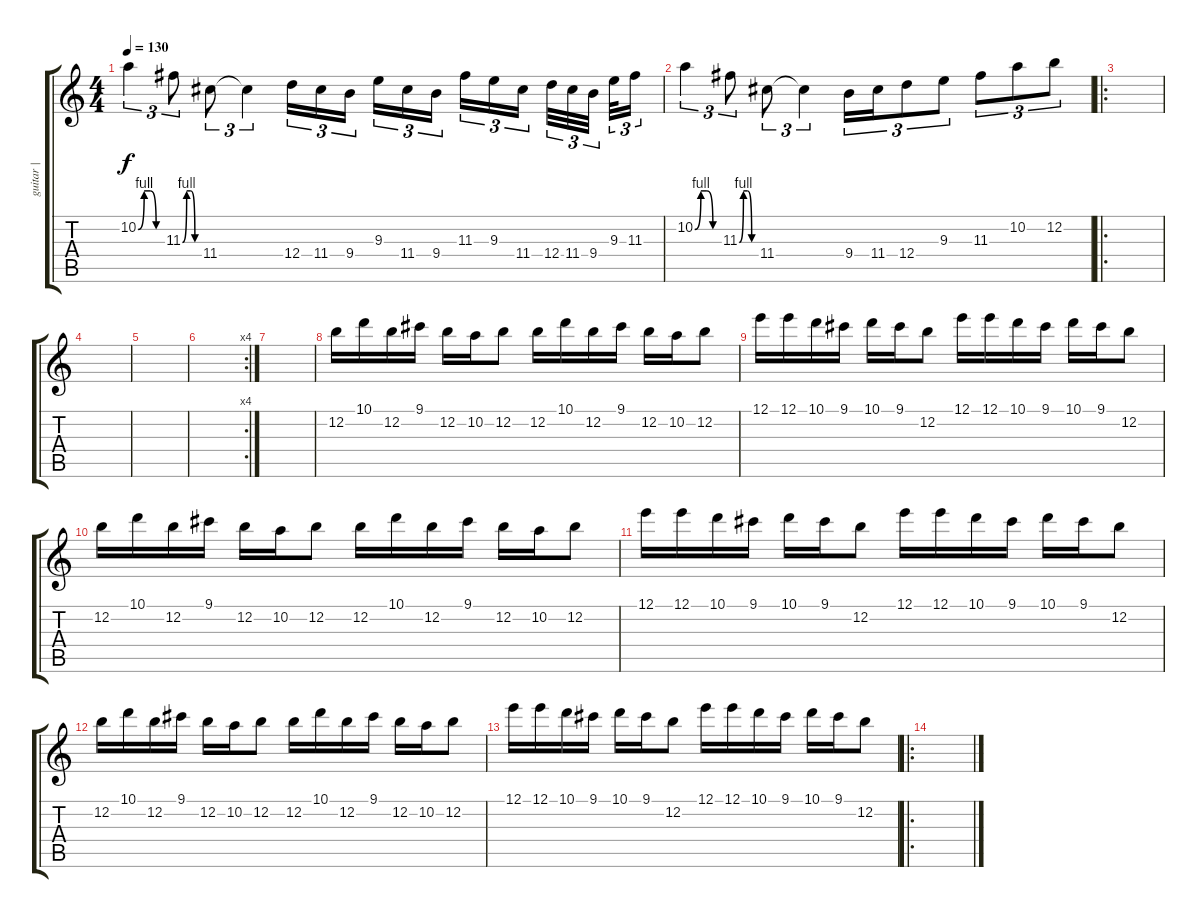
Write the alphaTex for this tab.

\track ("guitar |" "guitar |") {instrument overdrivenguitar}
\staff {score tabs}
\tuning (E4 B3 G3 D3 A2 E2) {hide}
\ts (4 4)
\tempo 130
\clef g2
\ks c
10.2{be (custom 0 0 15 4 30 4 45 0 60 0)}.4{tu (3 2) dy f} 11.3{be (custom 0 0 15 4 30 4 45 0 60 0)}.8{tu (3 2)} 11.4.8{tu (3 2)} 11.4{t}.4{tu (3 2)} 12.4.16{tu (3 2)} 11.4.16{tu (3 2)} 9.4.16{tu (3 2)} 9.3.16{tu (3 2)} 11.4.16{tu (3 2)} 9.4.16{tu (3 2)} 11.3.16{tu (3 2)} 9.3.16{tu (3 2)} 11.4.16{tu (3 2)} 12.4.32{tu (3 2)} 11.4.32{tu (3 2)} 9.4.32{tu (3 2)} 9.3.32{tu (3 2)} 11.3.16{tu (3 2)} |
10.2{be (custom 0 0 15 4 30 4 45 0 60 0)}.4{tu (3 2)} 11.3{be (custom 0 0 15 4 30 4 45 0 60 0)}.8{tu (3 2)} 11.4.8{tu (3 2)} 11.4{t}.4{tu (3 2)} 9.4.16{tu (3 2)} 11.4.16{tu (3 2)} 12.4.8{tu (3 2)} 9.3.8{tu (3 2)} 11.3.8{tu (3 2)} 10.2.8{tu (3 2)} 12.2.8{tu (3 2)} |
\ro
|
|
|
\rc 4
|
|
12.2.16 10.1.16 12.2.16 9.1.16 12.2.16 10.2.16 12.2.8 12.2.16 10.1.16 12.2.16 9.1.16 12.2.16 10.2.16 12.2.8 |
12.1.16 12.1.16 10.1.16 9.1.16 10.1.16 9.1.16 12.2.8 12.1.16 12.1.16 10.1.16 9.1.16 10.1.16 9.1.16 12.2.8 |
12.2.16 10.1.16 12.2.16 9.1.16 12.2.16 10.2.16 12.2.8 12.2.16 10.1.16 12.2.16 9.1.16 12.2.16 10.2.16 12.2.8 |
12.1.16 12.1.16 10.1.16 9.1.16 10.1.16 9.1.16 12.2.8 12.1.16 12.1.16 10.1.16 9.1.16 10.1.16 9.1.16 12.2.8 |
12.2.16 10.1.16 12.2.16 9.1.16 12.2.16 10.2.16 12.2.8 12.2.16 10.1.16 12.2.16 9.1.16 12.2.16 10.2.16 12.2.8 |
12.1.16 12.1.16 10.1.16 9.1.16 10.1.16 9.1.16 12.2.8 12.1.16 12.1.16 10.1.16 9.1.16 10.1.16 9.1.16 12.2.8 |
\ro
